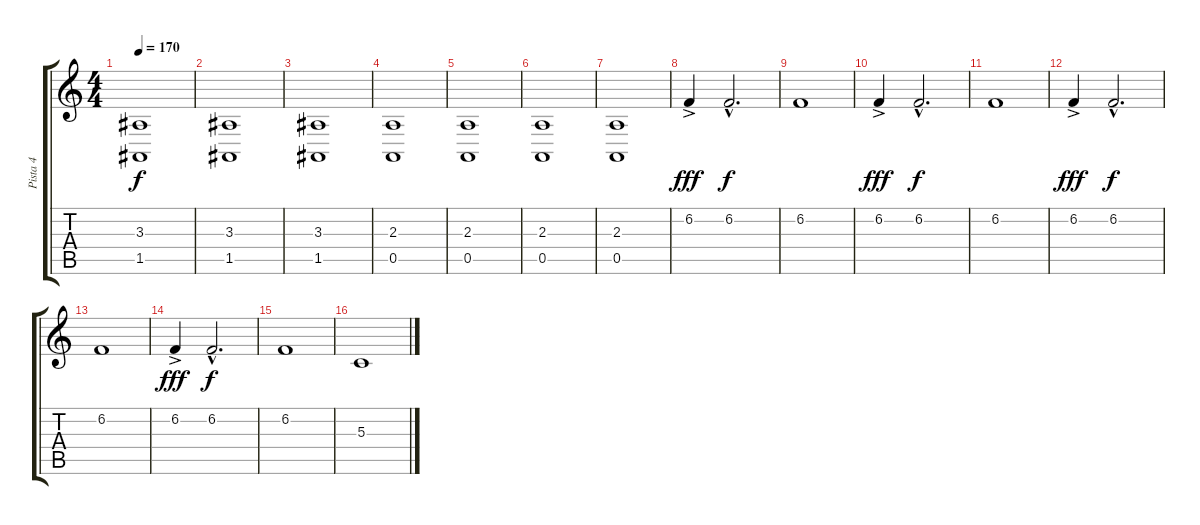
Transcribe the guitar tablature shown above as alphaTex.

\track ("Pista 4" "Pista 4") {instrument stringensemble1}
\staff {score tabs}
\tuning (E4 B3 G3 D3 A2 E2) {hide}
\ts (4 4)
\tempo 170
\clef g2
\ks c
(3.3 1.5).1{dy f} |
(3.3 1.5).1 |
(3.3 1.5).1 |
(2.3 0.5).1 |
(2.3 0.5).1 |
(2.3 0.5).1 |
(2.3 0.5).1 |
6.2{ac}.4{dy fff} 6.2{hac}.2{d dy f} |
6.2.1 |
6.2{ac}.4{dy fff} 6.2{hac}.2{d dy f} |
6.2.1 |
6.2{ac}.4{dy fff} 6.2{hac}.2{d dy f} |
6.2.1 |
6.2{ac}.4{dy fff} 6.2{hac}.2{d dy f} |
6.2.1 |
5.3.1
